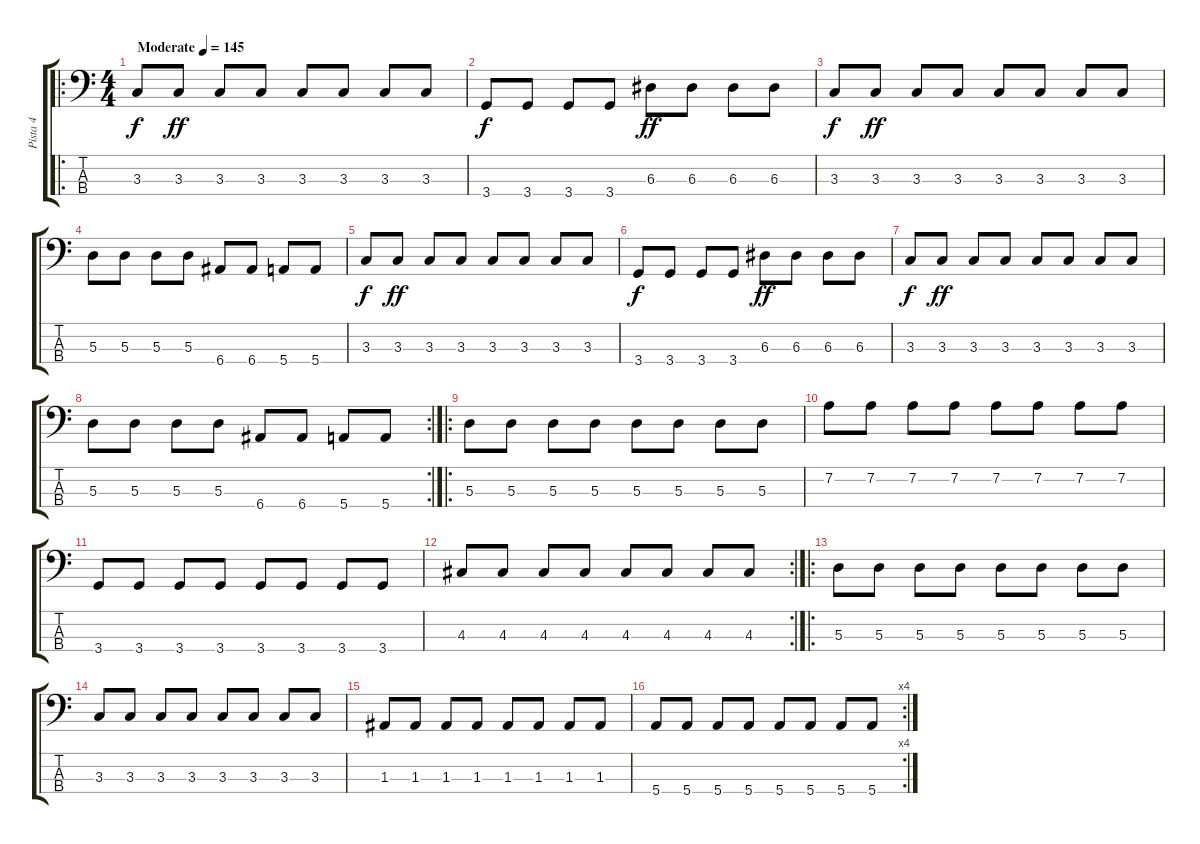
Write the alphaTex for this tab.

\track ("Pista 4" "Pista 4") {instrument synthbass1}
\staff {score tabs}
\tuning (G2 D2 A1 E1) {hide}
\ro
\ts (4 4)
\tempo (145 "Moderate")
\clef f4
\ks c
3.3.8{dy f instrument synthbass1} 3.3.8{dy ff} 3.3.8 3.3.8 3.3.8 3.3.8 3.3.8 3.3.8 |
3.4.8{dy f} 3.4.8 3.4.8 3.4.8 6.3.8{dy ff} 6.3.8 6.3.8 6.3.8 |
3.3.8{dy f} 3.3.8{dy ff} 3.3.8 3.3.8 3.3.8 3.3.8 3.3.8 3.3.8 |
5.3.8 5.3.8 5.3.8 5.3.8 6.4.8 6.4.8 5.4.8 5.4.8 |
3.3.8{dy f} 3.3.8{dy ff} 3.3.8 3.3.8 3.3.8 3.3.8 3.3.8 3.3.8 |
3.4.8{dy f} 3.4.8 3.4.8 3.4.8 6.3.8{dy ff} 6.3.8 6.3.8 6.3.8 |
3.3.8{dy f} 3.3.8{dy ff} 3.3.8 3.3.8 3.3.8 3.3.8 3.3.8 3.3.8 |
\rc 2
5.3.8 5.3.8 5.3.8 5.3.8 6.4.8 6.4.8 5.4.8 5.4.8 |
\ro
5.3.8 5.3.8 5.3.8 5.3.8 5.3.8 5.3.8 5.3.8 5.3.8 |
7.2.8 7.2.8 7.2.8 7.2.8 7.2.8 7.2.8 7.2.8 7.2.8 |
3.4.8 3.4.8 3.4.8 3.4.8 3.4.8 3.4.8 3.4.8 3.4.8 |
\rc 2
4.3.8 4.3.8 4.3.8 4.3.8 4.3.8 4.3.8 4.3.8 4.3.8 |
\ro
5.3.8 5.3.8 5.3.8 5.3.8 5.3.8 5.3.8 5.3.8 5.3.8 |
3.3.8 3.3.8 3.3.8 3.3.8 3.3.8 3.3.8 3.3.8 3.3.8 |
1.3.8 1.3.8 1.3.8 1.3.8 1.3.8 1.3.8 1.3.8 1.3.8 |
\rc 4
5.4.8 5.4.8 5.4.8 5.4.8 5.4.8 5.4.8 5.4.8 5.4.8
